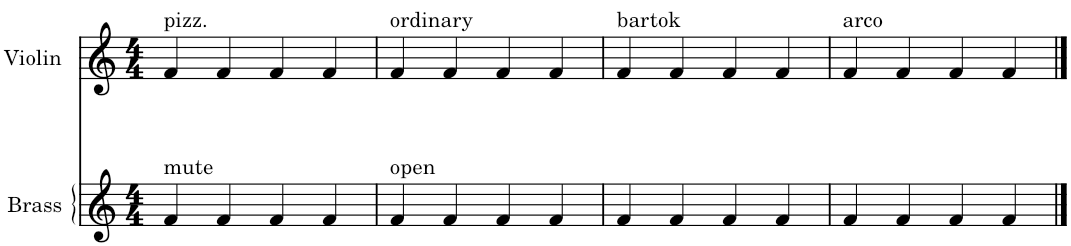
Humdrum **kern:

**kern	**kern
*part2	*part1
*staff2	*staff1
*I"Brass	*I"Violin
*I'Br.	*I'Vln.
*clefG2	*clefG2
*k[]	*k[]
*M4/4	*M4/4
=1	=1
!	!LO:TX:a:t=pizz.
!LO:TX:a:t=mute	!
4f/	4f/
4f/	4f/
4f/	4f/
4f/	4f/
=2	=2
!	!LO:TX:a:t=ordinary
!LO:TX:a:t=open	!
4f/	4f/
4f/	4f/
4f/	4f/
4f/	4f/
=3	=3
!	!LO:TX:a:t=bartok
4f/	4f/
4f/	4f/
4f/	4f/
4f/	4f/
=4	=4
!	!LO:TX:a:t=arco
4f/	4f/
4f/	4f/
4f/	4f/
4f/	4f/
==	==
*-	*-
